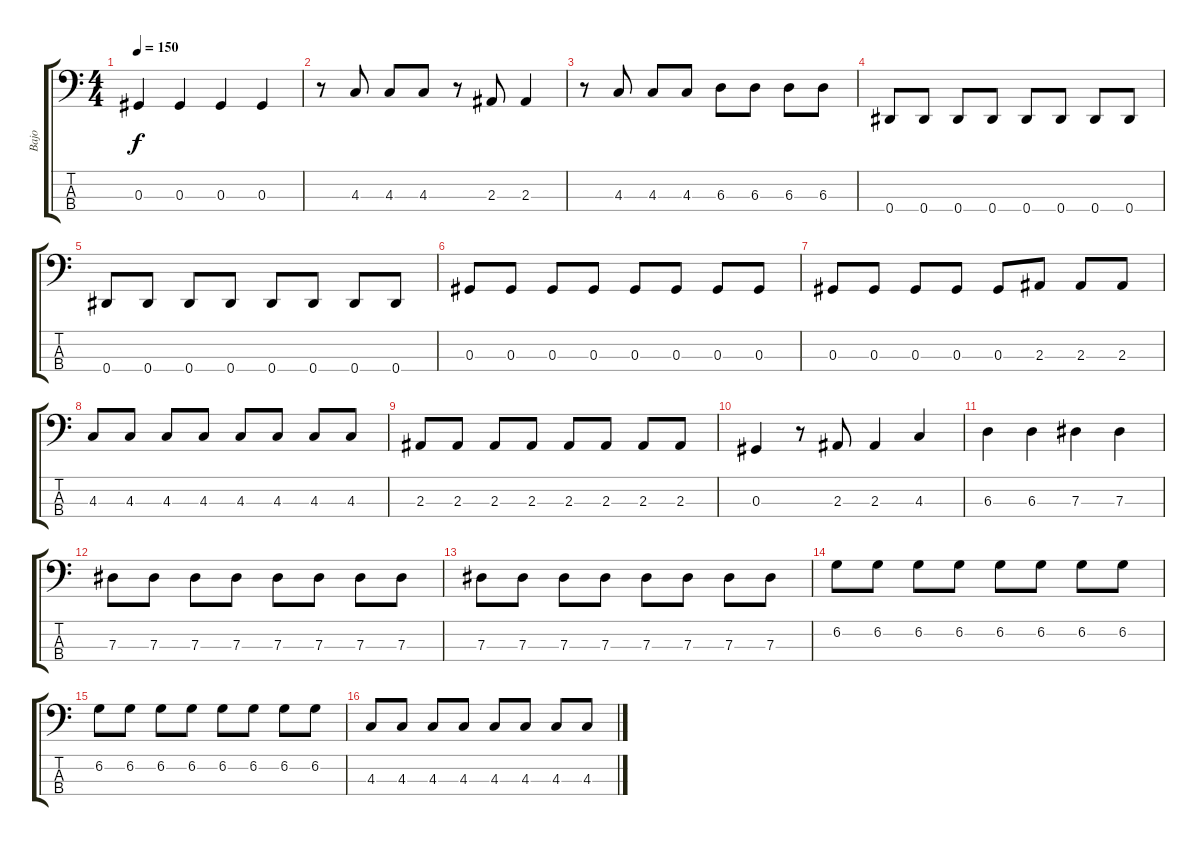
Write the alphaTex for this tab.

\track ("Bajo" "Bajo") {instrument electricbasspick}
\staff {score tabs}
\tuning (Gb2 Db2 Ab1 Eb1) {hide}
\ts (4 4)
\tempo 150
\clef f4
\ks c
0.3.4{dy f} 0.3.4 0.3.4 0.3.4 |
r.8 4.3.8 4.3.8 4.3.8 r.8 2.3.8 2.3.4 |
r.8 4.3.8 4.3.8 4.3.8 6.3.8 6.3.8 6.3.8 6.3.8 |
0.4.8 0.4.8 0.4.8 0.4.8 0.4.8 0.4.8 0.4.8 0.4.8 |
0.4.8 0.4.8 0.4.8 0.4.8 0.4.8 0.4.8 0.4.8 0.4.8 |
0.3.8 0.3.8 0.3.8 0.3.8 0.3.8 0.3.8 0.3.8 0.3.8 |
0.3.8 0.3.8 0.3.8 0.3.8 0.3.8 2.3.8 2.3.8 2.3.8 |
4.3.8 4.3.8 4.3.8 4.3.8 4.3.8 4.3.8 4.3.8 4.3.8 |
2.3.8 2.3.8 2.3.8 2.3.8 2.3.8 2.3.8 2.3.8 2.3.8 |
0.3.4 r.8 2.3.8 2.3.4 4.3.4 |
6.3.4 6.3.4 7.3.4 7.3.4 |
7.3.8 7.3.8 7.3.8 7.3.8 7.3.8 7.3.8 7.3.8 7.3.8 |
7.3.8 7.3.8 7.3.8 7.3.8 7.3.8 7.3.8 7.3.8 7.3.8 |
6.2.8 6.2.8 6.2.8 6.2.8 6.2.8 6.2.8 6.2.8 6.2.8 |
6.2.8 6.2.8 6.2.8 6.2.8 6.2.8 6.2.8 6.2.8 6.2.8 |
4.3.8 4.3.8 4.3.8 4.3.8 4.3.8 4.3.8 4.3.8 4.3.8
